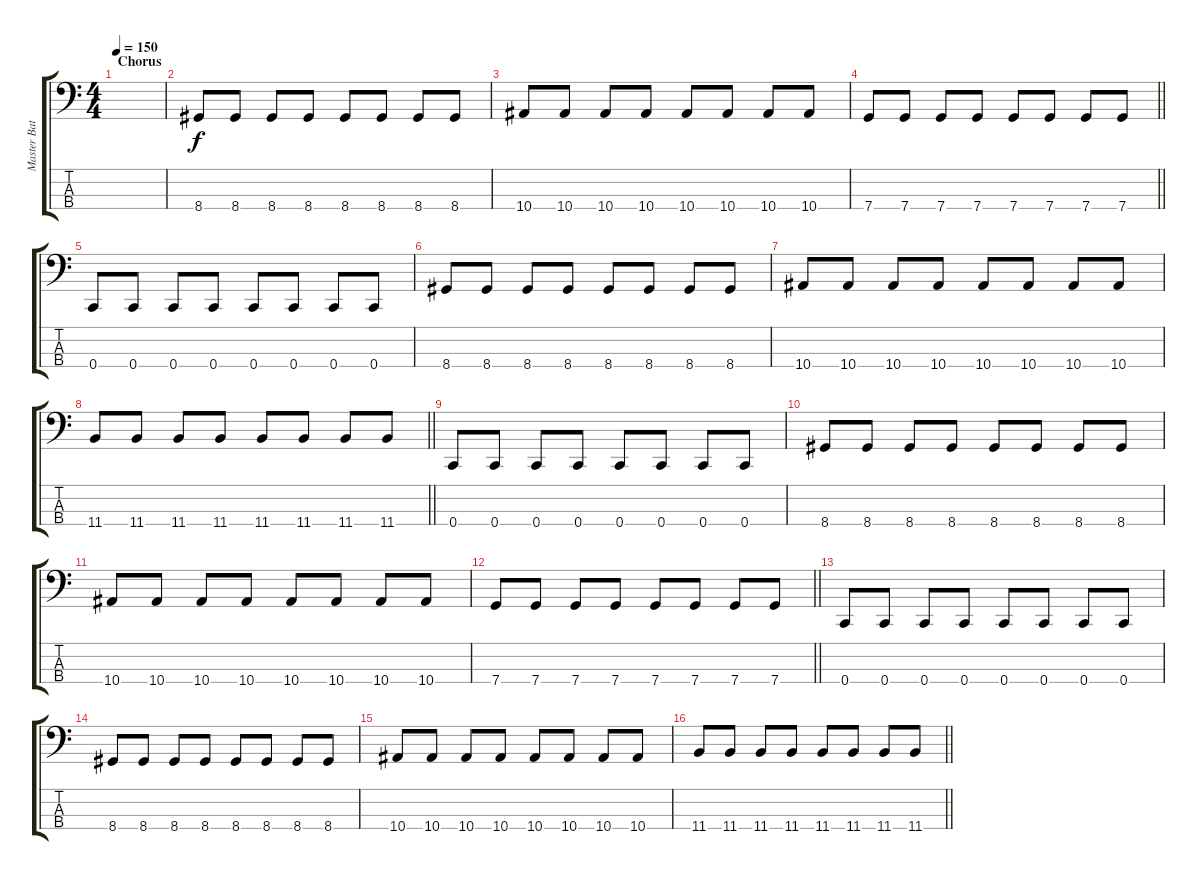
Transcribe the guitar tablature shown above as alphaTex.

\track ("Master Bates" "Master Bat") {instrument electricbassfinger}
\staff {score tabs}
\tuning (F2 C2 G1 C1) {hide}
\ts (4 4)
\section ("" "Chorus")
\tempo 150
\clef f4
\ks c
|
8.4.8 8.4.8 8.4.8 8.4.8 8.4.8 8.4.8 8.4.8 8.4.8 |
10.4.8 10.4.8 10.4.8 10.4.8 10.4.8 10.4.8 10.4.8 10.4.8 |
\barLineRight lightlight
7.4.8 7.4.8 7.4.8 7.4.8 7.4.8 7.4.8 7.4.8 7.4.8 |
\section ("" "")
0.4.8 0.4.8 0.4.8 0.4.8 0.4.8 0.4.8 0.4.8 0.4.8 |
8.4.8 8.4.8 8.4.8 8.4.8 8.4.8 8.4.8 8.4.8 8.4.8 |
10.4.8 10.4.8 10.4.8 10.4.8 10.4.8 10.4.8 10.4.8 10.4.8 |
\barLineRight lightlight
11.4.8 11.4.8 11.4.8 11.4.8 11.4.8 11.4.8 11.4.8 11.4.8 |
\section ("" "")
0.4.8 0.4.8 0.4.8 0.4.8 0.4.8 0.4.8 0.4.8 0.4.8 |
8.4.8 8.4.8 8.4.8 8.4.8 8.4.8 8.4.8 8.4.8 8.4.8 |
10.4.8 10.4.8 10.4.8 10.4.8 10.4.8 10.4.8 10.4.8 10.4.8 |
\barLineRight lightlight
7.4.8 7.4.8 7.4.8 7.4.8 7.4.8 7.4.8 7.4.8 7.4.8 |
\section ("" "")
0.4.8 0.4.8 0.4.8 0.4.8 0.4.8 0.4.8 0.4.8 0.4.8 |
8.4.8 8.4.8 8.4.8 8.4.8 8.4.8 8.4.8 8.4.8 8.4.8 |
10.4.8 10.4.8 10.4.8 10.4.8 10.4.8 10.4.8 10.4.8 10.4.8 |
\barLineRight lightlight
11.4.8 11.4.8 11.4.8 11.4.8 11.4.8 11.4.8 11.4.8 11.4.8
